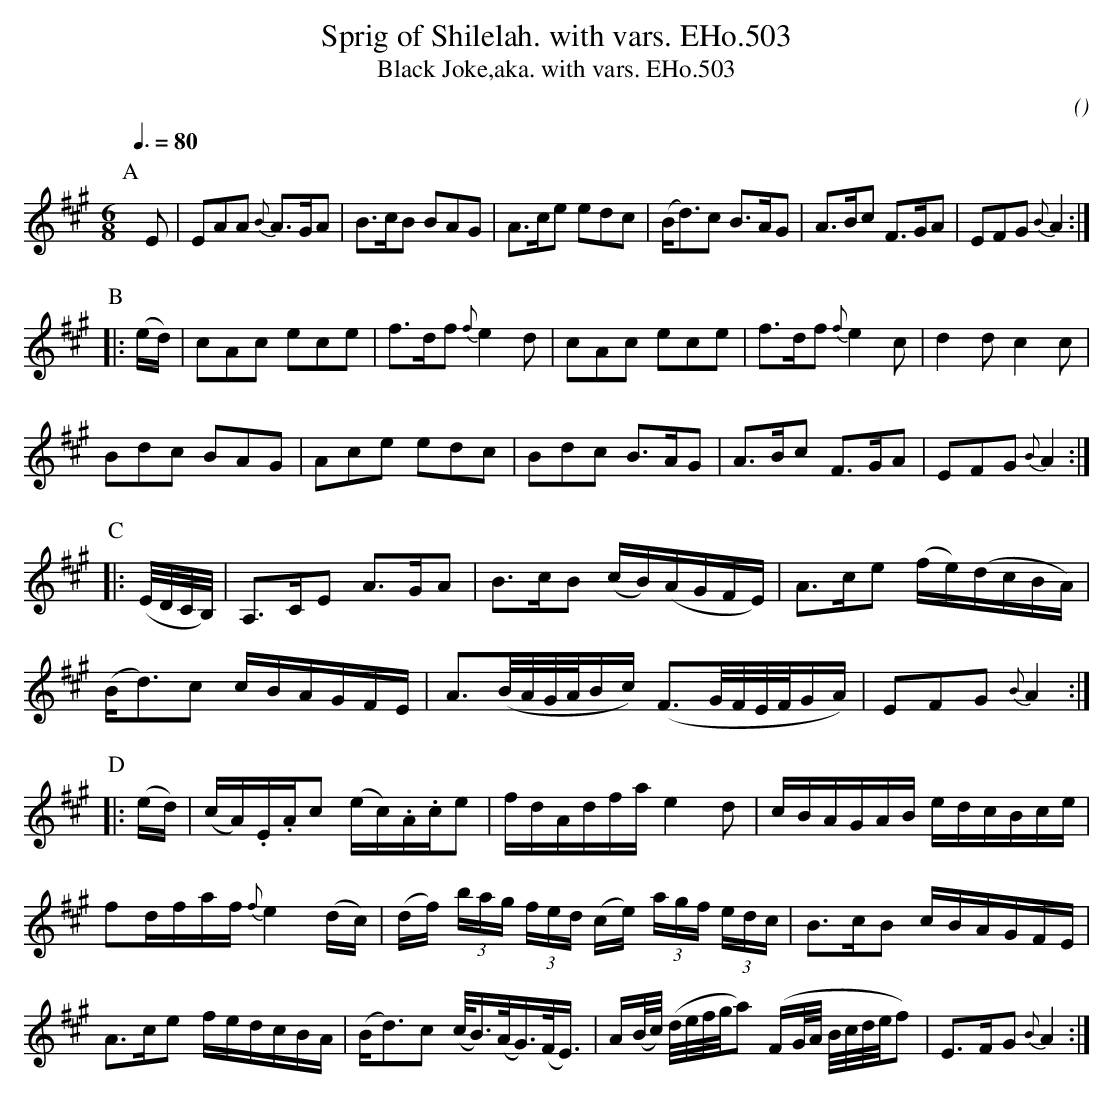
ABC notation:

X:1
T:Sprig of Shilelah. with vars. EHo.503
T:Black Joke,aka. with vars. EHo.503
M:6/8
L:1/8
Q:3/8=80
C:
O:
K:A
P:A
yE | EAA {B}A>GA | B>cB BAG | A>ce edc | (B<d)c B>AG | A>Bc F>GA | EFG {B}A2 :|
P:B
|: (e/d/) | cAc ece | f>df {f}e2d | cAc ece | f>df {f}e2c | d2d c2c |
Bdc BAG | Ace edc | Bdc B>AG | A>Bc F>GA | EFG {B}A2 :|
P:C
|:(E//D//C//B,//) | A,>CE A>GA | B>cB (c/B/)(A/G/F/E/) | A>ce (f/e/)(d/c/B/A/) |
(B<d)c c/B/A/G/F/E/ | A3/(B//A//G//A//B/c/) (F3/G//F//E//F//G/A/) | EFG{B}A2 :|
P:D
|: (e/d/) | (c/A/).E/.A/c (e/c/).A/.c/e | f/d/A/d/f/a/ e2d | c/B/A/G/A/B/ e/d/c/B/c/e/ |
fd/f/a/f/ {f}e2 (d/c/) | (d/f/) (3b/a/g/ (3f/e/d/ (c/e/) (3a/g/f/ (3e/d/c/ | B>cB c/B/A/G/F/E/ |
A>ce f/e/d/c/B/A/ | (B<d)c (c/<B/)(A/<G/)(F/<E/) | A/(B//c//) (d//e//f//g//a) (F/G//A// B//c//d//e//f) | E>FG {B}A2 :|
